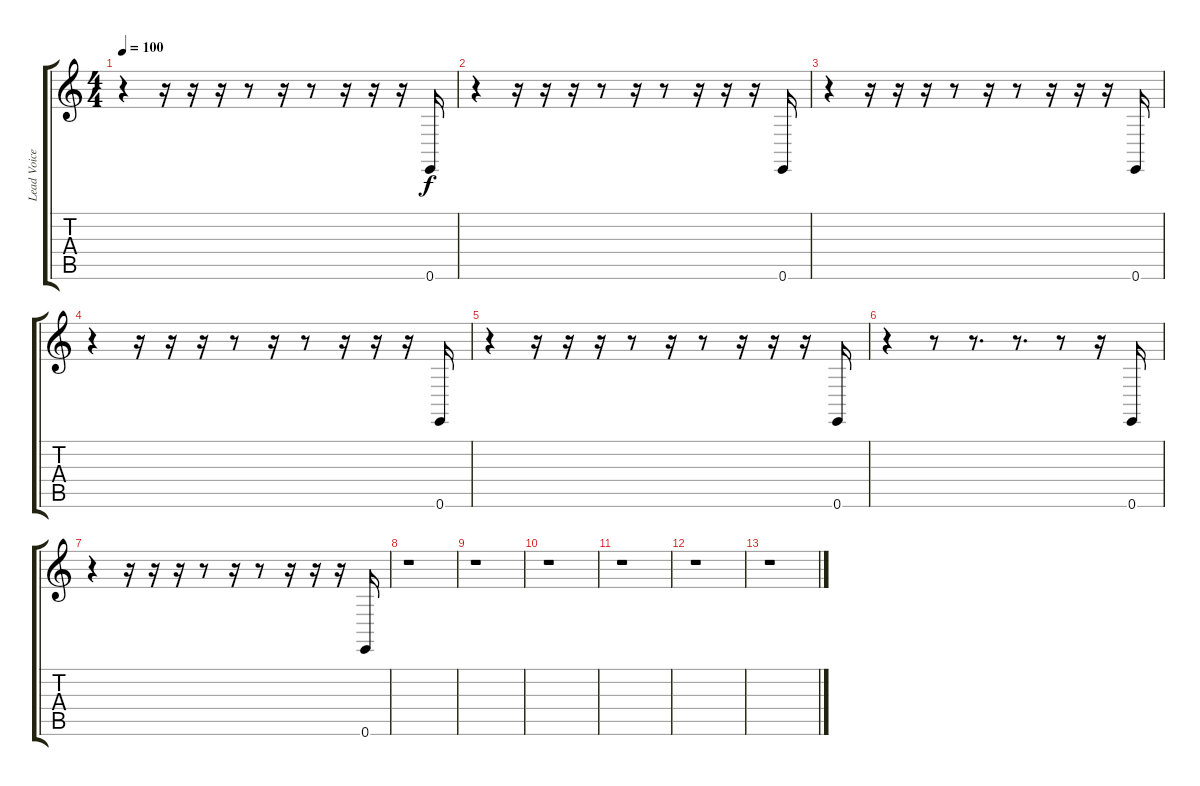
\track ("Lead Voice 3" "Lead Voice") {instrument lead6voice}
\staff {score tabs}
\tuning (E4 B3 G3 D3 A2 E2) {hide}
\ts (4 4)
\tempo 100
\clef g2
\ks c
r.4{dy f} r.16 r.16 r.16 r.8 r.16 r.8 r.16 r.16 r.16 0.6.16 |
r.4 r.16 r.16 r.16 r.8 r.16 r.8 r.16 r.16 r.16 0.6.16 |
r.4 r.16 r.16 r.16 r.8 r.16 r.8 r.16 r.16 r.16 0.6.16 |
r.4 r.16 r.16 r.16 r.8 r.16 r.8 r.16 r.16 r.16 0.6.16 |
r.4 r.16 r.16 r.16 r.8 r.16 r.8 r.16 r.16 r.16 0.6.16 |
r.4 r.8 r.8{d} r.8{d} r.8 r.16 0.6.16 |
r.4 r.16 r.16 r.16 r.8 r.16 r.8 r.16 r.16 r.16 0.6.16 |
r.1 |
r.1 |
r.1 |
r.1 |
r.1 |
r.1
